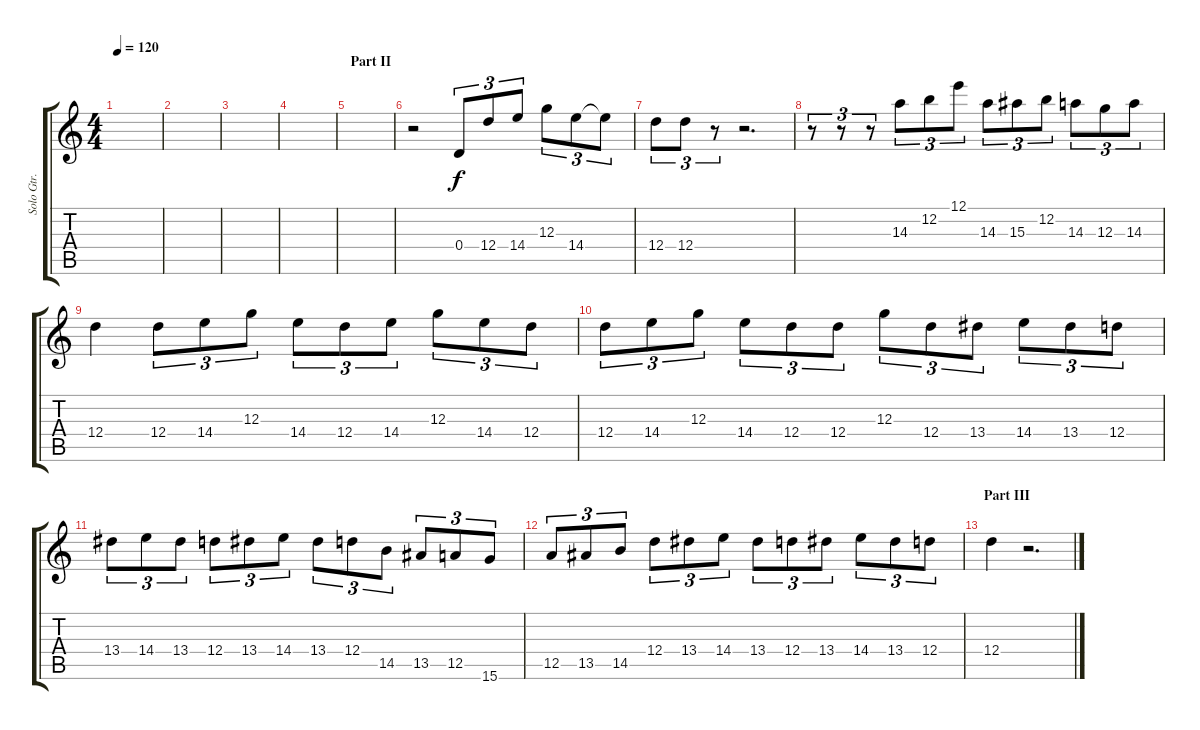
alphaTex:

\track ("Solo Gtr. 2" "Solo Gtr. ") {instrument overdrivenguitar}
\staff {score tabs}
\tuning (E4 B3 G3 D3 A2 E2) {hide}
\ts (4 4)
\tempo 120
\clef g2
\ks c
|
|
|
|
\section ("" "Part II")
|
r.2 0.4.8{tu (3 2)} 12.4.8{tu (3 2)} 14.4.8{tu (3 2)} 12.3.8{tu (3 2)} 14.4.8{tu (3 2)} 14.4{t}.8{tu (3 2)} |
12.4.8{tu (3 2)} 12.4.8{tu (3 2)} r.8{tu (3 2)} r.2{d} |
r.8{tu (3 2)} r.8{tu (3 2)} r.8{tu (3 2)} 14.3.8{tu (3 2)} 12.2.8{tu (3 2)} 12.1.8{tu (3 2)} 14.3.8{tu (3 2)} 15.3.8{tu (3 2)} 12.2.8{tu (3 2)} 14.3.8{tu (3 2)} 12.3.8{tu (3 2)} 14.3.8{tu (3 2)} |
12.4.4 12.4.8{tu (3 2)} 14.4.8{tu (3 2)} 12.3.8{tu (3 2)} 14.4.8{tu (3 2)} 12.4.8{tu (3 2)} 14.4.8{tu (3 2)} 12.3.8{tu (3 2)} 14.4.8{tu (3 2)} 12.4.8{tu (3 2)} |
12.4.8{tu (3 2)} 14.4.8{tu (3 2)} 12.3.8{tu (3 2)} 14.4.8{tu (3 2)} 12.4.8{tu (3 2)} 12.4.8{tu (3 2)} 12.3.8{tu (3 2)} 12.4.8{tu (3 2)} 13.4.8{tu (3 2)} 14.4.8{tu (3 2)} 13.4.8{tu (3 2)} 12.4.8{tu (3 2)} |
13.4.8{tu (3 2)} 14.4.8{tu (3 2)} 13.4.8{tu (3 2)} 12.4.8{tu (3 2)} 13.4.8{tu (3 2)} 14.4.8{tu (3 2)} 13.4.8{tu (3 2)} 12.4.8{tu (3 2)} 14.5.8{tu (3 2)} 13.5.8{tu (3 2)} 12.5.8{tu (3 2)} 15.6.8{tu (3 2)} |
12.5.8{tu (3 2)} 13.5.8{tu (3 2)} 14.5.8{tu (3 2)} 12.4.8{tu (3 2)} 13.4.8{tu (3 2)} 14.4.8{tu (3 2)} 13.4.8{tu (3 2)} 12.4.8{tu (3 2)} 13.4.8{tu (3 2)} 14.4.8{tu (3 2)} 13.4.8{tu (3 2)} 12.4.8{tu (3 2)} |
\section ("" "Part III")
12.4.4 r.2{d}
